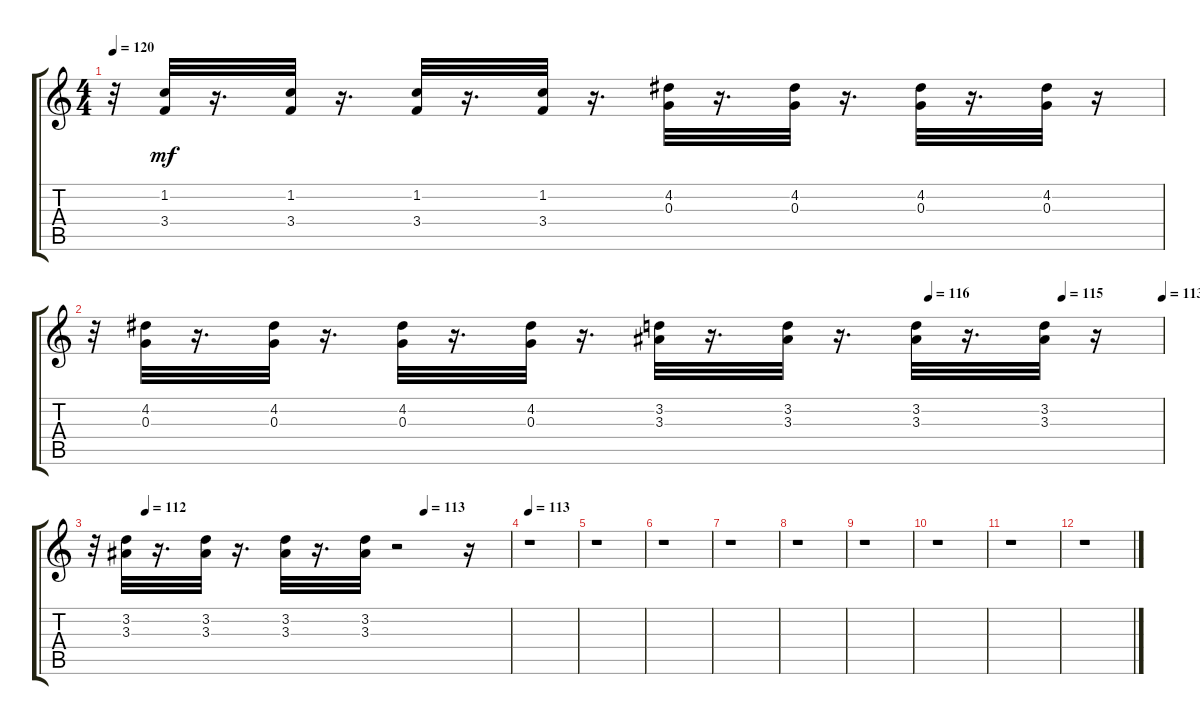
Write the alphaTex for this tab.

\track "" {instrument electricguitarmuted}
\staff {score tabs}
\tuning (E4 B3 G3 D3 A2 E2) {hide}
\ts (4 4)
\tempo 120
\clef g2
\ks c
r.32{dy mf} (1.2 3.4).32 r.16{d} (1.2 3.4).32 r.16{d} (1.2 3.4).32 r.16{d} (1.2 3.4).32 r.16{d} (4.2 0.3).32 r.16{d} (4.2 0.3).32 r.16{d} (4.2 0.3).32 r.16{d} (4.2 0.3).32 r.16 |
\tempo (116 0.78125)
\tempo (115 0.90625)
\tempo (113 1)
r.32 (4.2 0.3).32 r.16{d} (4.2 0.3).32 r.16{d} (4.2 0.3).32 r.16{d} (4.2 0.3).32 r.16{d} (3.2 3.3).32 r.16{d} (3.2 3.3).32 r.16{d} (3.2 3.3).32 r.16{d} (3.2 3.3).32 r.16 |
\tempo (112 0.125)
\tempo (113 0.79375)
r.32 (3.2 3.3).32 r.16{d} (3.2 3.3).32 r.16{d} (3.2 3.3).32 r.16{d} (3.2 3.3).32 r.2 r.16 |
\tempo 113
r.1 |
r.1 |
r.1 |
r.1 |
r.1 |
r.1 |
r.1 |
r.1 |
r.1
